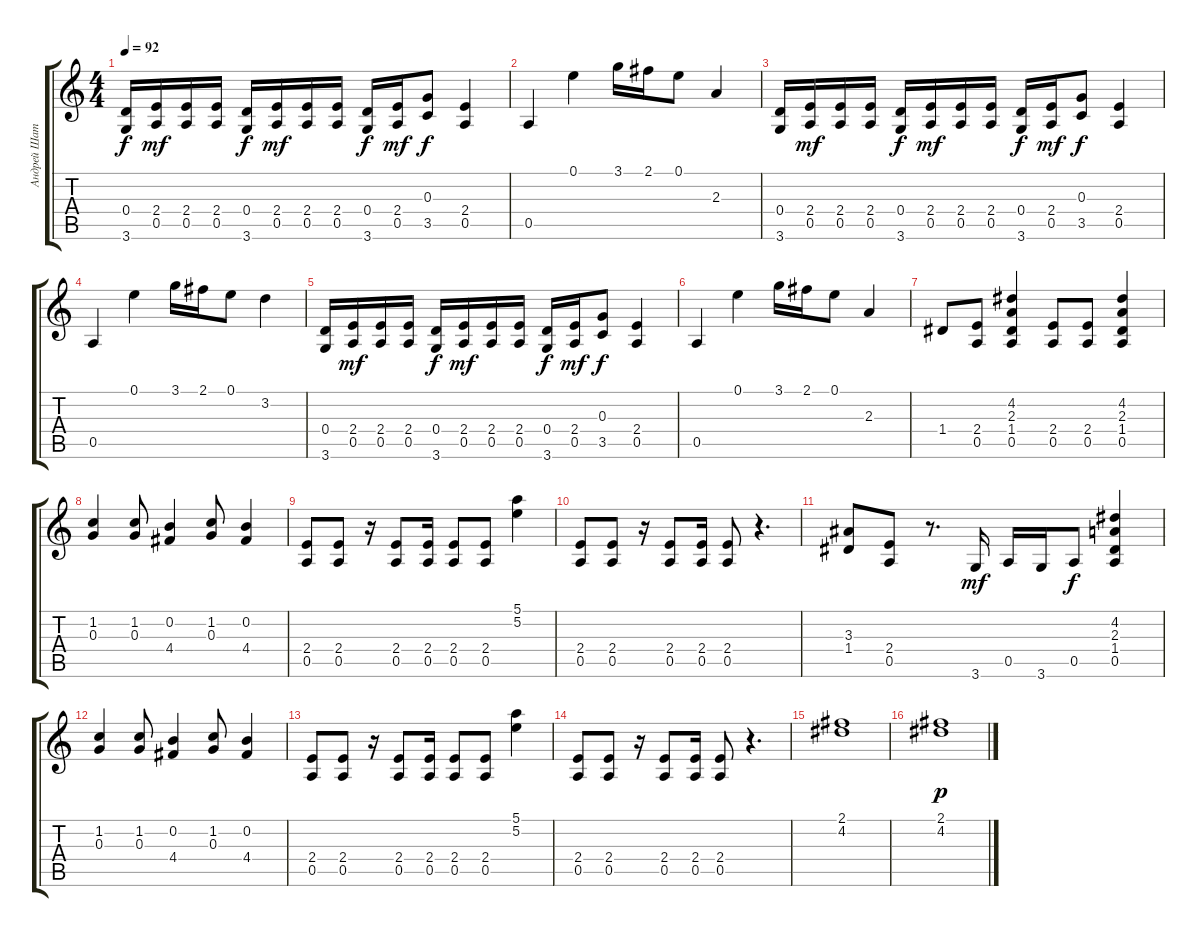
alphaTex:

\track ("Андрей Шаталин" "Андрей Шат") {instrument overdrivenguitar}
\staff {score tabs}
\tuning (E4 B3 G3 D3 A2 E2) {hide}
\ts (4 4)
\tempo 92
\clef g2
\ks c
(0.4 3.6).16{dy f} (2.4 0.5).16{dy mf} (2.4 0.5).16 (2.4 0.5).16 (0.4 3.6).16{dy f} (2.4 0.5).16{dy mf} (2.4 0.5).16 (2.4 0.5).16 (0.4 3.6).16{dy f} (2.4 0.5).16{dy mf} (0.3 3.5).8{dy f} (2.4 0.5).4 |
0.5.4 0.1.4 3.1.16 2.1.16 0.1.8 2.3.4 |
(0.4 3.6).16 (2.4 0.5).16{dy mf} (2.4 0.5).16 (2.4 0.5).16 (0.4 3.6).16{dy f} (2.4 0.5).16{dy mf} (2.4 0.5).16 (2.4 0.5).16 (0.4 3.6).16{dy f} (2.4 0.5).16{dy mf} (0.3 3.5).8{dy f} (2.4 0.5).4 |
0.5.4 0.1.4 3.1.16 2.1.16 0.1.8 3.2.4 |
(0.4 3.6).16 (2.4 0.5).16{dy mf} (2.4 0.5).16 (2.4 0.5).16 (0.4 3.6).16{dy f} (2.4 0.5).16{dy mf} (2.4 0.5).16 (2.4 0.5).16 (0.4 3.6).16{dy f} (2.4 0.5).16{dy mf} (0.3 3.5).8{dy f} (2.4 0.5).4 |
0.5.4 0.1.4 3.1.16 2.1.16 0.1.8 2.3.4 |
1.4.8 (2.4 0.5).8 (4.2 2.3 1.4 0.5).4 (2.4 0.5).8 (2.4 0.5).8 (4.2 2.3 1.4 0.5).4 |
(1.2 0.3).4 (1.2 0.3).8 (0.2 4.4).4 (1.2 0.3).8 (0.2 4.4).4 |
(2.4 0.5).8 (2.4 0.5).8 r.16 (2.4 0.5).8 (2.4 0.5).16 (2.4 0.5).8 (2.4 0.5).8 (5.1 5.2).4 |
(2.4 0.5).8 (2.4 0.5).8 r.16 (2.4 0.5).8 (2.4 0.5).16 (2.4 0.5).8 r.4{d} |
(3.3 1.4).8 (2.4 0.5).8 r.8{d} 3.6.16{dy mf} 0.5.16 3.6.16 0.5.8{dy f} (4.2 2.3 1.4 0.5).4 |
(1.2 0.3).4 (1.2 0.3).8 (0.2 4.4).4 (1.2 0.3).8 (0.2 4.4).4 |
(2.4 0.5).8 (2.4 0.5).8 r.16 (2.4 0.5).8 (2.4 0.5).16 (2.4 0.5).8 (2.4 0.5).8 (5.1 5.2).4 |
(2.4 0.5).8 (2.4 0.5).8 r.16 (2.4 0.5).8 (2.4 0.5).16 (2.4 0.5).8 r.4{d} |
(2.1 4.2).1 |
(2.1 4.2).1{dy p}
